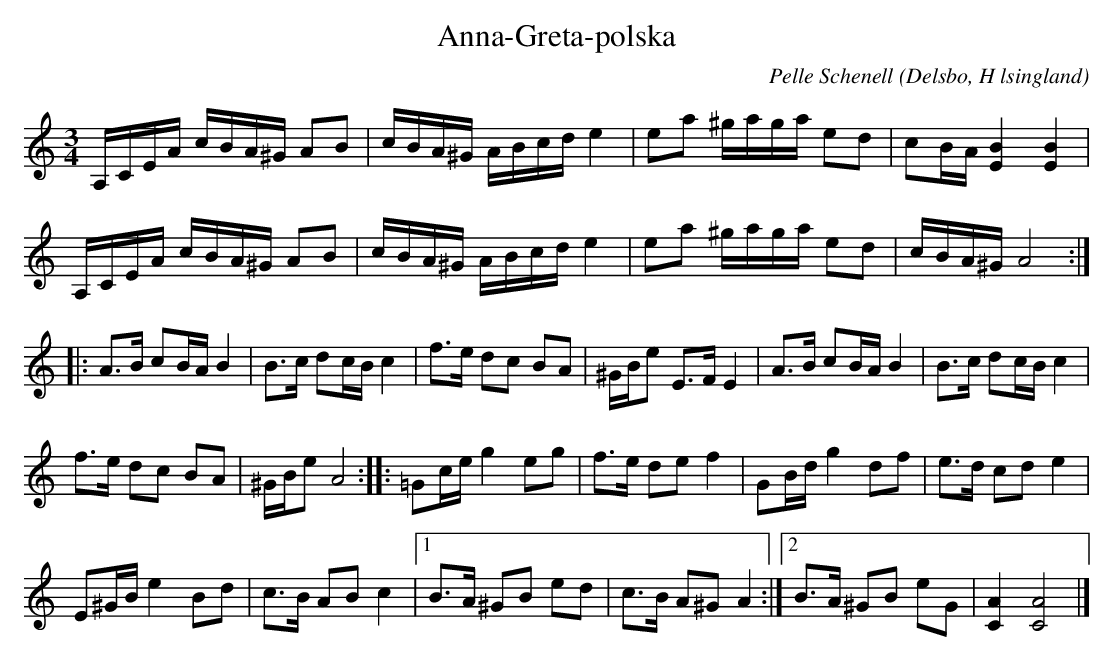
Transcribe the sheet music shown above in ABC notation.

X:1
T:Anna-Greta-polska
O:Delsbo, H lsingland
C:Pelle Schenell
M:3/4
L:1/16
K:Am
   A,CEA cBA^G A2B2 | cBA^G ABcd e4 |  e2a2  ^gaga e2d2 | c2BA  [B4E4] [B4E4]  |
   A,CEA cBA^G A2B2 | cBA^G ABcd e4 |  e2a2  ^gaga e2d2 | cBA^G A8            :|
|: A2>B2 c2BA  B4   | B2>c2 d2cB c4 |  f2>e2 d2c2  B2A2 | ^GBe2 E2>F2  E4      |  A2>B2 c2BA B4    | B2>c2  d2cB c4 |
   f2>e2 d2c2  B2A2 | ^GBe2 A8      :: =G2ce g4    e2g2 | f2>e2 d2e2   f4      |  G2Bd  g4 d2f2    | e2>d2  c2d2 e4 |
   E2^GB e4    B2d2 | c2>B2 A2B2 c4 |1 B2>A2 ^G2B2 e2d2 | c2>B2 A2^G2  A4     :|2 B2>A2 ^G2B2 e2G2 | [C4A4] [C8A8]  |]
